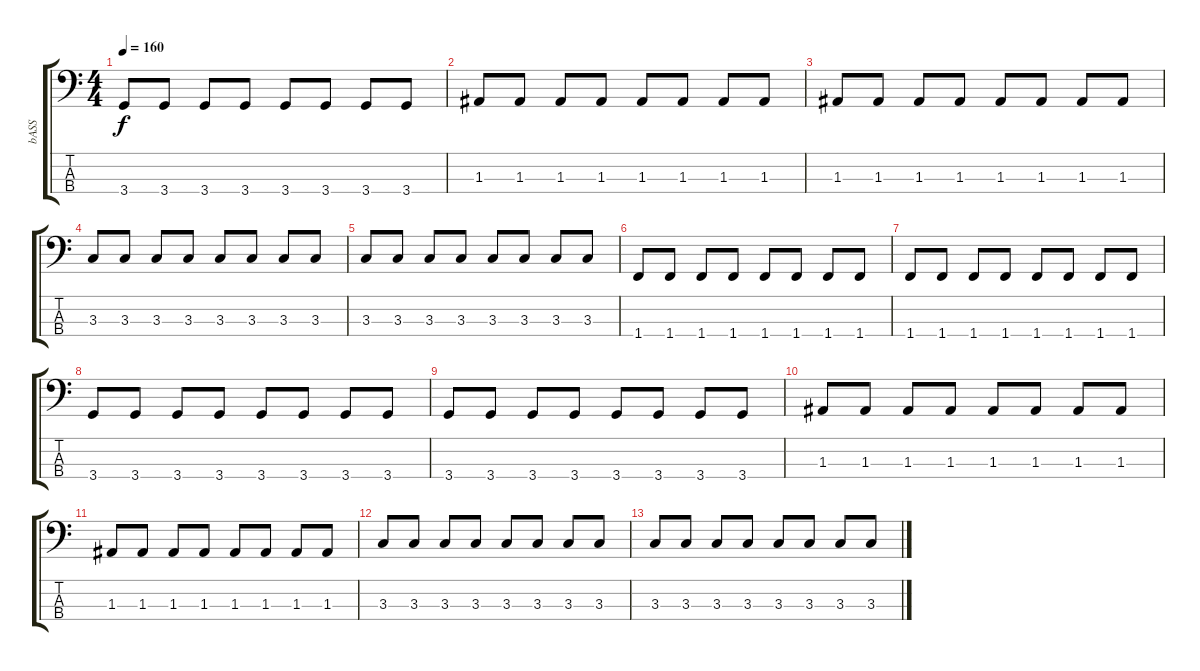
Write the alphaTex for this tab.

\track ("bASS" "bASS") {instrument electricbasspick}
\staff {score tabs}
\tuning (G2 D2 A1 E1) {hide}
\ts (4 4)
\tempo 160
\clef f4
\ks c
3.4.8{dy f} 3.4.8 3.4.8 3.4.8 3.4.8 3.4.8 3.4.8 3.4.8 |
1.3.8 1.3.8 1.3.8 1.3.8 1.3.8 1.3.8 1.3.8 1.3.8 |
1.3.8 1.3.8 1.3.8 1.3.8 1.3.8 1.3.8 1.3.8 1.3.8 |
3.3.8 3.3.8 3.3.8 3.3.8 3.3.8 3.3.8 3.3.8 3.3.8 |
3.3.8 3.3.8 3.3.8 3.3.8 3.3.8 3.3.8 3.3.8 3.3.8 |
1.4.8 1.4.8 1.4.8 1.4.8 1.4.8 1.4.8 1.4.8 1.4.8 |
1.4.8 1.4.8 1.4.8 1.4.8 1.4.8 1.4.8 1.4.8 1.4.8 |
3.4.8 3.4.8 3.4.8 3.4.8 3.4.8 3.4.8 3.4.8 3.4.8 |
3.4.8 3.4.8 3.4.8 3.4.8 3.4.8 3.4.8 3.4.8 3.4.8 |
1.3.8 1.3.8 1.3.8 1.3.8 1.3.8 1.3.8 1.3.8 1.3.8 |
1.3.8 1.3.8 1.3.8 1.3.8 1.3.8 1.3.8 1.3.8 1.3.8 |
3.3.8 3.3.8 3.3.8 3.3.8 3.3.8 3.3.8 3.3.8 3.3.8 |
3.3.8 3.3.8 3.3.8 3.3.8 3.3.8 3.3.8 3.3.8 3.3.8
